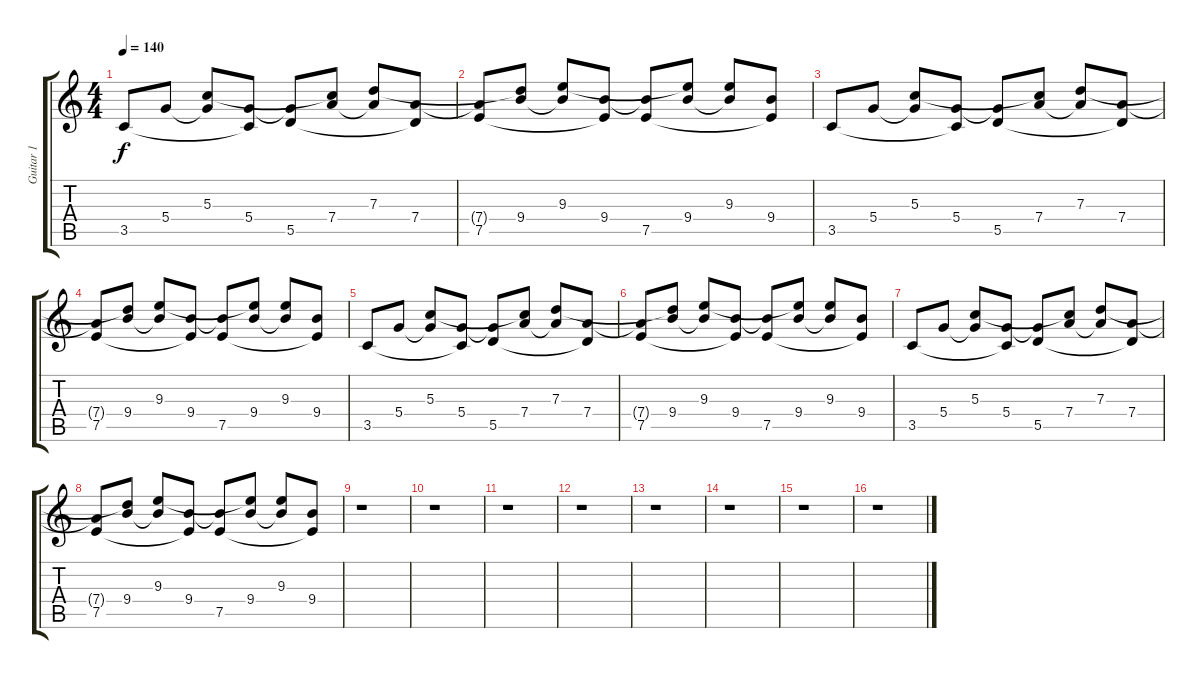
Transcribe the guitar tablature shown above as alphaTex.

\track ("Guitar 1" "Guitar 1") {instrument acousticguitarsteel}
\staff {score tabs}
\tuning (E4 B3 G3 D3 A2 E2) {hide}
\ts (4 4)
\tempo 140
\clef g2
\ks c
3.5.8{dy f} 5.4.8 (5.3 5.4{t}).8 (5.4 3.5{t}).8 (5.4{t} 5.5).8 (5.3{t} 7.4).8 (7.3 7.4{t}).8 (7.4 5.5{t}).8 |
(7.4{t} 7.5).8 (7.3{t} 9.4).8 (9.3 9.4{t}).8 (9.4 7.5{t}).8 (9.4{t} 7.5).8 (9.3{t} 9.4).8 (9.3 9.4{t}).8 (9.4 7.5{t}).8 |
3.5.8 5.4.8 (5.3 5.4{t}).8 (5.4 3.5{t}).8 (5.4{t} 5.5).8 (5.3{t} 7.4).8 (7.3 7.4{t}).8 (7.4 5.5{t}).8 |
(7.4{t} 7.5).8 (7.3{t} 9.4).8 (9.3 9.4{t}).8 (9.4 7.5{t}).8 (9.4{t} 7.5).8 (9.3{t} 9.4).8 (9.3 9.4{t}).8 (9.4 7.5{t}).8 |
3.5.8 5.4.8 (5.3 5.4{t}).8 (5.4 3.5{t}).8 (5.4{t} 5.5).8 (5.3{t} 7.4).8 (7.3 7.4{t}).8 (7.4 5.5{t}).8 |
(7.4{t} 7.5).8 (7.3{t} 9.4).8 (9.3 9.4{t}).8 (9.4 7.5{t}).8 (9.4{t} 7.5).8 (9.3{t} 9.4).8 (9.3 9.4{t}).8 (9.4 7.5{t}).8 |
3.5.8 5.4.8 (5.3 5.4{t}).8 (5.4 3.5{t}).8 (5.4{t} 5.5).8 (5.3{t} 7.4).8 (7.3 7.4{t}).8 (7.4 5.5{t}).8 |
(7.4{t} 7.5).8 (7.3{t} 9.4).8 (9.3 9.4{t}).8 (9.4 7.5{t}).8 (9.4{t} 7.5).8 (9.3{t} 9.4).8 (9.3 9.4{t}).8 (9.4 7.5{t}).8 |
r.1 |
r.1 |
r.1 |
r.1 |
r.1 |
r.1 |
r.1 |
r.1
